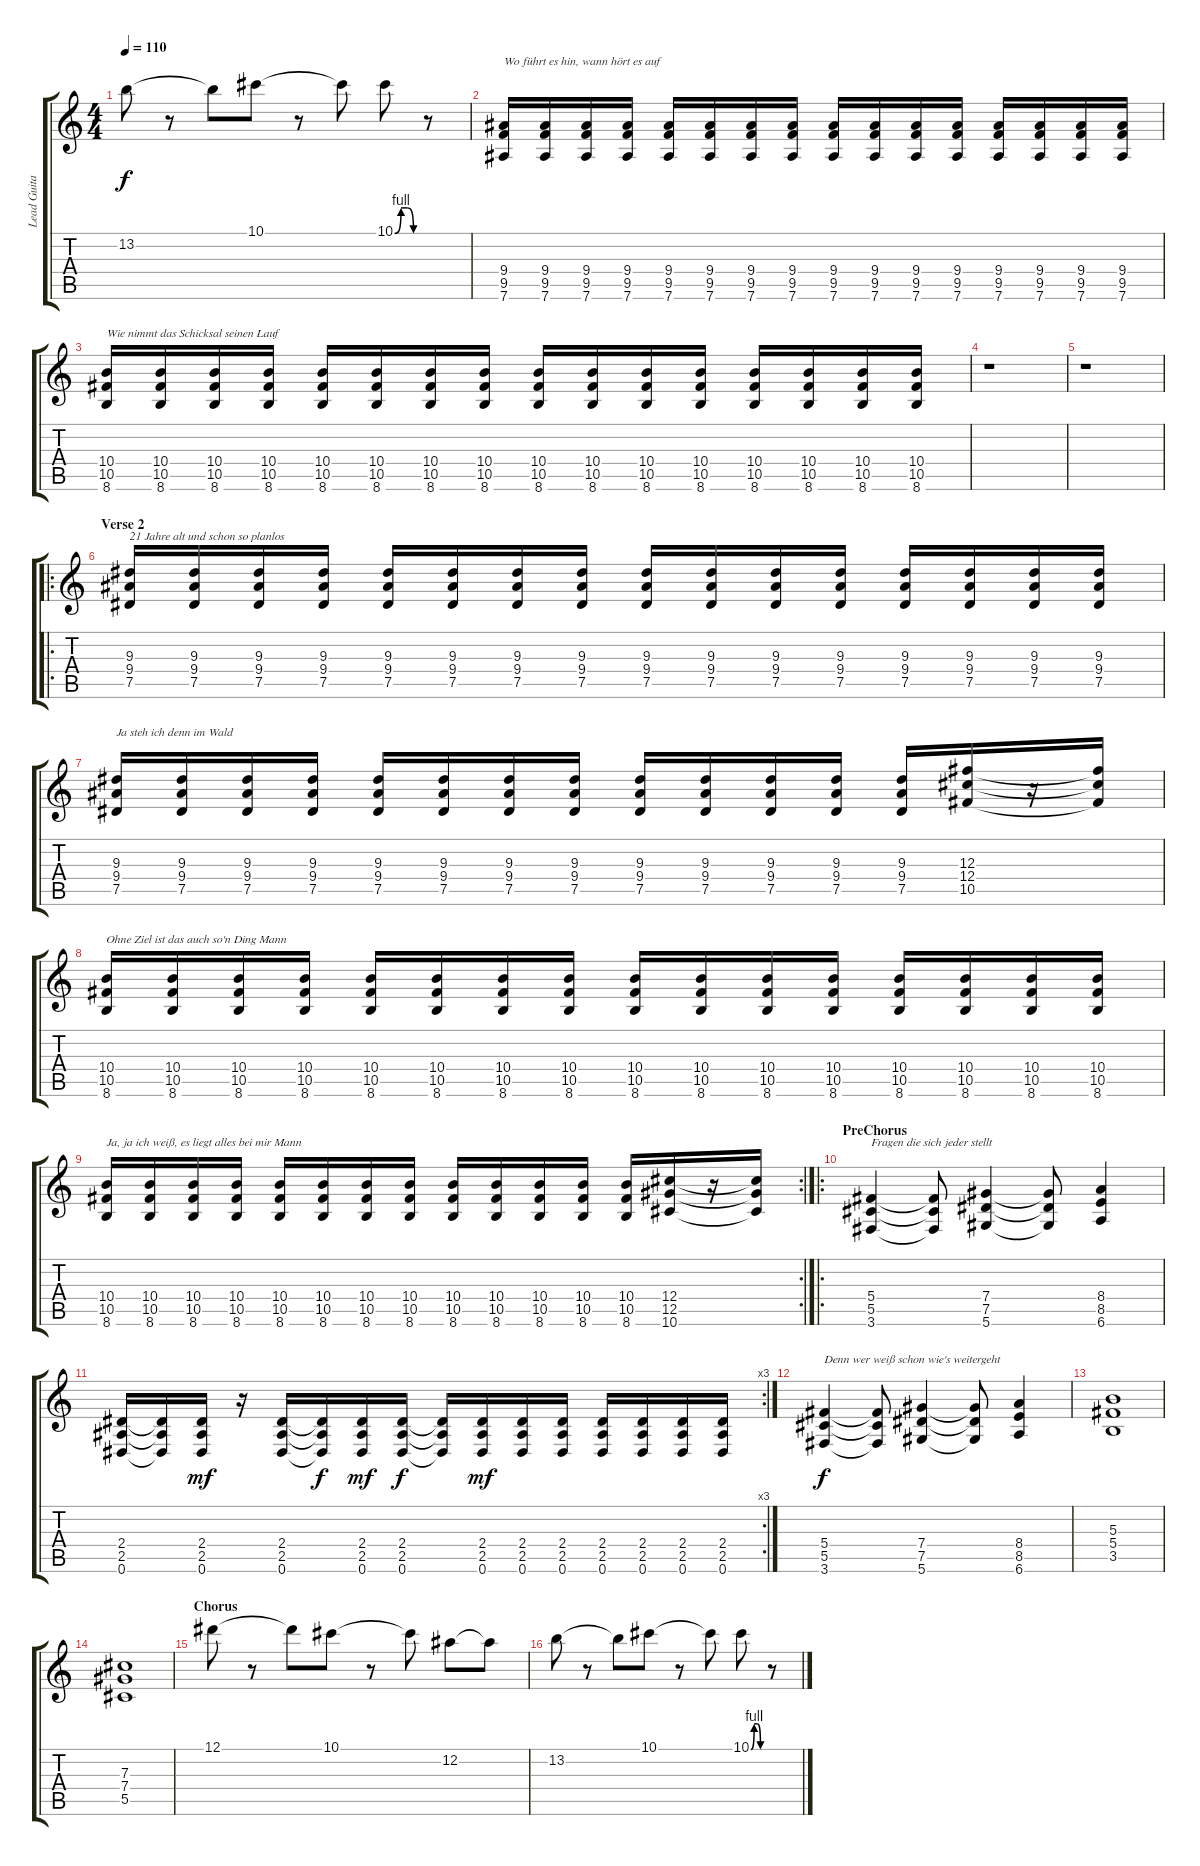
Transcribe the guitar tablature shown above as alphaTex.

\track ("Lead Guitar (Peter)" "Lead Guita") {instrument overdrivenguitar}
\staff {score tabs}
\tuning (Eb4 Bb3 Gb3 Db3 Ab2 Eb2) {hide}
\ts (4 4)
\tempo 110
\clef g2
\ks c
13.2.8{dy f} r.8 13.2{t}.8 10.1.8 r.8 10.1{t}.8 10.1{be (custom 0 0 15 4 30 4 45 0 60 0)}.8 r.8 |
(9.4 9.5 7.6).16{txt "Wo führt es hin, wann hört es auf"} (9.4 9.5 7.6).16 (9.4 9.5 7.6).16 (9.4 9.5 7.6).16 (9.4 9.5 7.6).16 (9.4 9.5 7.6).16 (9.4 9.5 7.6).16 (9.4 9.5 7.6).16 (9.4 9.5 7.6).16 (9.4 9.5 7.6).16 (9.4 9.5 7.6).16 (9.4 9.5 7.6).16 (9.4 9.5 7.6).16 (9.4 9.5 7.6).16 (9.4 9.5 7.6).16 (9.4 9.5 7.6).16 |
(10.4 10.5 8.6).16{txt "Wie nimmt das Schicksal seinen Lauf"} (10.4 10.5 8.6).16 (10.4 10.5 8.6).16 (10.4 10.5 8.6).16 (10.4 10.5 8.6).16 (10.4 10.5 8.6).16 (10.4 10.5 8.6).16 (10.4 10.5 8.6).16 (10.4 10.5 8.6).16 (10.4 10.5 8.6).16 (10.4 10.5 8.6).16 (10.4 10.5 8.6).16 (10.4 10.5 8.6).16 (10.4 10.5 8.6).16 (10.4 10.5 8.6).16 (10.4 10.5 8.6).16 |
r.1 |
r.1 |
\ro
\section ("" "Verse 2")
(9.3 9.4 7.5).16{txt "21 Jahre alt und schon so planlos"} (9.3 9.4 7.5).16 (9.3 9.4 7.5).16 (9.3 9.4 7.5).16 (9.3 9.4 7.5).16 (9.3 9.4 7.5).16 (9.3 9.4 7.5).16 (9.3 9.4 7.5).16 (9.3 9.4 7.5).16 (9.3 9.4 7.5).16 (9.3 9.4 7.5).16 (9.3 9.4 7.5).16 (9.3 9.4 7.5).16 (9.3 9.4 7.5).16 (9.3 9.4 7.5).16 (9.3 9.4 7.5).16 |
(9.3 9.4 7.5).16{txt "Ja steh ich denn im Wald"} (9.3 9.4 7.5).16 (9.3 9.4 7.5).16 (9.3 9.4 7.5).16 (9.3 9.4 7.5).16 (9.3 9.4 7.5).16 (9.3 9.4 7.5).16 (9.3 9.4 7.5).16 (9.3 9.4 7.5).16 (9.3 9.4 7.5).16 (9.3 9.4 7.5).16 (9.3 9.4 7.5).16 (9.3 9.4 7.5).16 (12.3 12.4 10.5).16 r.16 (12.3{t} 12.4{t} 10.5{t}).16 |
(10.4 10.5 8.6).16{txt "Ohne Ziel ist das auch so'n Ding Mann"} (10.4 10.5 8.6).16 (10.4 10.5 8.6).16 (10.4 10.5 8.6).16 (10.4 10.5 8.6).16 (10.4 10.5 8.6).16 (10.4 10.5 8.6).16 (10.4 10.5 8.6).16 (10.4 10.5 8.6).16 (10.4 10.5 8.6).16 (10.4 10.5 8.6).16 (10.4 10.5 8.6).16 (10.4 10.5 8.6).16 (10.4 10.5 8.6).16 (10.4 10.5 8.6).16 (10.4 10.5 8.6).16 |
\rc 2
(10.4 10.5 8.6).16{txt "Ja, ja ich weiß, es liegt alles bei mir Mann"} (10.4 10.5 8.6).16 (10.4 10.5 8.6).16 (10.4 10.5 8.6).16 (10.4 10.5 8.6).16 (10.4 10.5 8.6).16 (10.4 10.5 8.6).16 (10.4 10.5 8.6).16 (10.4 10.5 8.6).16 (10.4 10.5 8.6).16 (10.4 10.5 8.6).16 (10.4 10.5 8.6).16 (10.4 10.5 8.6).16 (12.4 12.5 10.6).16 r.16 (12.4{t} 12.5{t} 10.6{t}).16 |
\ro
\section ("" "PreChorus")
(5.4 5.5 3.6).4{txt "Fragen die sich jeder stellt"} (5.4{t} 5.5{t} 3.6{t}).8 (7.4 7.5 5.6).4 (7.4{t} 7.5{t} 5.6{t}).8 (8.4 8.5 6.6).4 |
\rc 3
(2.4 2.5 0.6).16 (2.4{t} 2.5{t} 0.6{t}).16 (2.4 2.5 0.6).16{dy mf} r.16 (2.4 2.5 0.6).16 (2.4{t} 2.5{t} 0.6{t}).16{dy f} (2.4 2.5 0.6).16{dy mf} (2.4 2.5 0.6).16{dy f} (2.4{t} 2.5{t} 0.6{t}).16 (2.4 2.5 0.6).16{dy mf} (2.4 2.5 0.6).16 (2.4 2.5 0.6).16 (2.4 2.5 0.6).16 (2.4 2.5 0.6).16 (2.4 2.5 0.6).16 (2.4 2.5 0.6).16 |
(5.4 5.5 3.6).4{txt "Denn wer weiß schon wie's weitergeht" dy f} (5.4{t} 5.5{t} 3.6{t}).8 (7.4 7.5 5.6).4 (7.4{t} 7.5{t} 5.6{t}).8 (8.4 8.5 6.6).4 |
(5.3 5.4 3.5).1 |
(7.3 7.4 5.5).1 |
\section ("" "Chorus")
12.1.8 r.8 12.1{t}.8 10.1.8 r.8 10.1{t}.8 12.2.8 12.2{t}.8 |
13.2.8 r.8 13.2{t}.8 10.1.8 r.8 10.1{t}.8 10.1{be (custom 0 0 15 4 30 4 45 0 60 0)}.8 r.8
